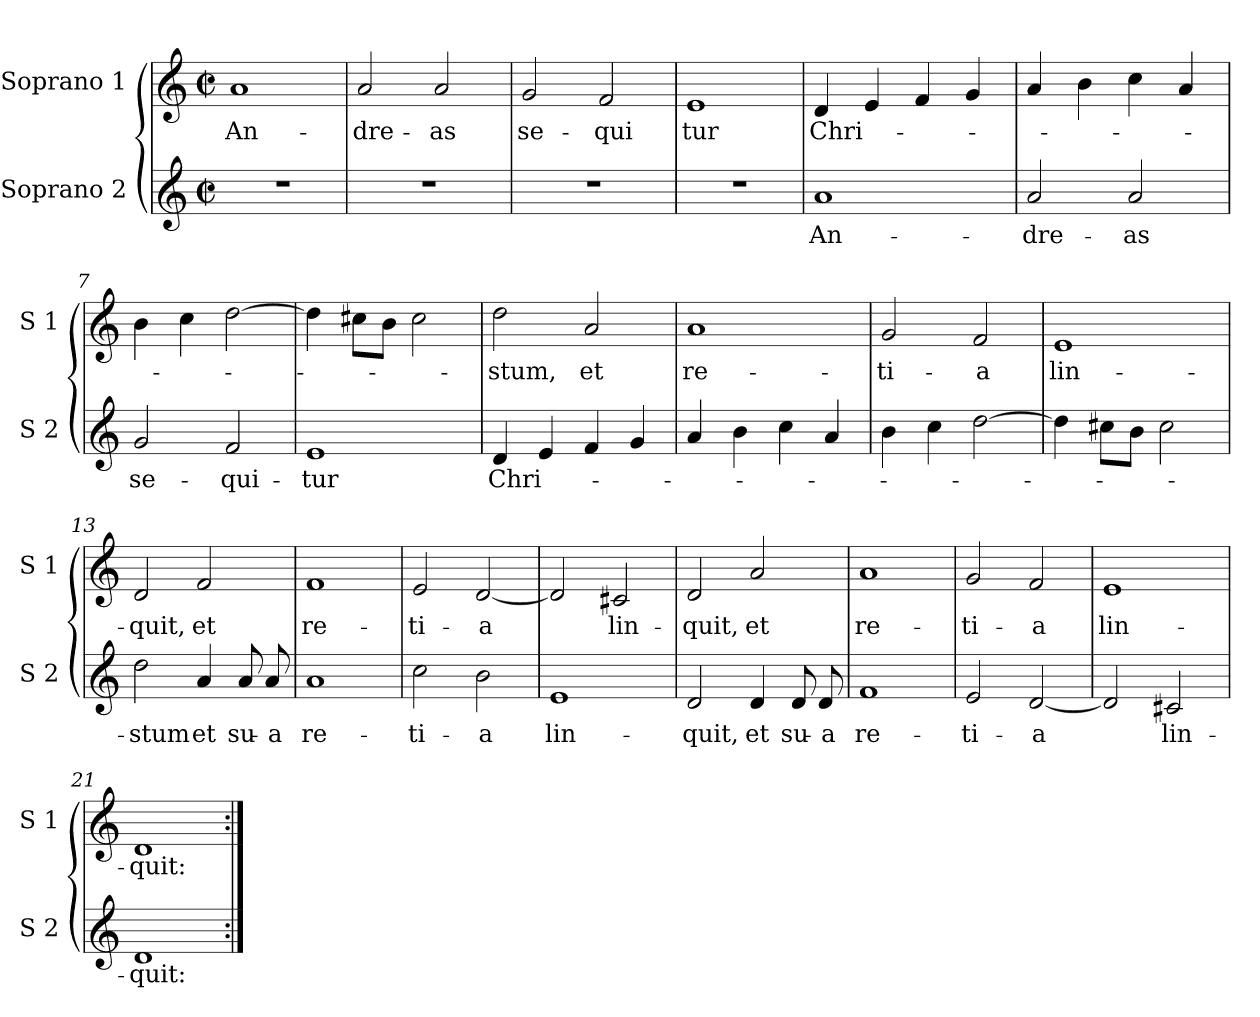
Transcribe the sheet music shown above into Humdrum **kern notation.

**kern	**text	**kern	**text
*part2	*part2	*part1	*part1
*staff2	*staff2	*staff1	*staff1
*I"Soprano 2	*	*I"Soprano 1	*
*I'S 2	*	*I'S 1	*
*clefG2	*	*clefG2	*
*k[]	*	*k[]	*
*C:	*	*C:	*
*M2/2	*	*M2/2	*
*met(c|)	*	*met(c|)	*
=1	=1	=1	=1
!	!	!	!LO:LY:b
1r	.	1a	An-
=2	=2	=2	=2
!	!	!	!LO:LY:b
1r	.	2a/	-dre-
!	!	!	!LO:LY:b
.	.	2a/	-as
=3	=3	=3	=3
!	!	!	!LO:LY:b
1r	.	2g/	se-
!	!	!	!LO:LY:b
.	.	2f/	-qui
=4	=4	=4	=4
!	!	!	!LO:LY:b
1r	.	1e	tur
=5	=5	=5	=5
!	!LO:LY:b	!	!LO:LY:b
1a	An-	4d/	Chri-
.	.	4e/	.
.	.	4f/	.
.	.	4g/	.
!!LO:LB:g=z
=6	=6	=6	=6
!	!LO:LY:b	!	!
2a/	-dre-	4a/	.
.	.	4b\	.
!	!LO:LY:b	!	!
2a/	-as	4cc\	.
.	.	4a/	.
=7	=7	=7	=7
!	!LO:LY:b	!	!
2g/	se-	4b\	.
.	.	4cc\	.
!	!LO:LY:b	!	!
2f/	-qui-	[2dd\	.
=8	=8	=8	=8
!	!LO:LY:b	!	!
1e	-tur	4dd\]	.
.	.	8cc#X\L	.
.	.	8b\J	.
.	.	2cc#\	.
=9	=9	=9	=9
!	!LO:LY:b	!	!LO:LY:b
4d/	Chri-	2dd\	-stum,
4e/	.	.	.
!	!	!	!LO:LY:b
4f/	.	2a/	et
4g/	.	.	.
=10	=10	=10	=10
!	!	!	!LO:LY:b
4a/	.	1a	re-
4b\	.	.	.
4cc\	.	.	.
4a/	.	.	.
!!LO:LB:g=z
=11	=11	=11	=11
!	!	!	!LO:LY:b
4b\	.	2g/	-ti-
4cc\	.	.	.
!	!	!	!LO:LY:b
[2dd\	.	2f/	-a
=12	=12	=12	=12
!	!	!	!LO:LY:b
4dd\]	.	1e	lin-
8cc#X\L	.	.	.
8b\J	.	.	.
2cc#\	.	.	.
=13	=13	=13	=13
!	!LO:LY:b	!	!LO:LY:b
2dd\	-stum	2d/	-quit,
!	!LO:LY:b	!	!LO:LY:b
4a/	et	2f/	et
!	!LO:LY:b	!	!
8a/	su-	.	.
!	!LO:LY:b	!	!
8a/	-a	.	.
=14	=14	=14	=14
!	!LO:LY:b	!	!LO:LY:b
1a	re-	1f	re-
=15	=15	=15	=15
!	!LO:LY:b	!	!LO:LY:b
2cc\	-ti-	2e/	-ti-
!	!LO:LY:b	!	!LO:LY:b
2b\	-a	[2d/	-a
!!LO:LB:g=z
=16	=16	=16	=16
!	!LO:LY:b	!	!
1e	lin-	2d/]	.
!	!	!	!LO:LY:b
.	.	2c#X/	lin-
=17	=17	=17	=17
!	!LO:LY:b	!	!LO:LY:b
2d/	-quit,	2d/	-quit,
!	!LO:LY:b	!	!LO:LY:b
4d/	et	2a/	et
!	!LO:LY:b	!	!
8d/	su-	.	.
!	!LO:LY:b	!	!
8d/	-a	.	.
=18	=18	=18	=18
!	!LO:LY:b	!	!LO:LY:b
1f	re-	1a	re-
=19	=19	=19	=19
!	!LO:LY:b	!	!LO:LY:b
2e/	-ti-	2g/	-ti-
!	!LO:LY:b	!	!LO:LY:b
[2d/	-a	2f/	-a
=20	=20	=20	=20
!	!	!	!LO:LY:b
2d/]	.	1e	lin-
!	!LO:LY:b	!	!
2c#X/	lin-	.	.
!!LO:LB:g=z
=21	=21	=21	=21
!	!LO:LY:b	!	!LO:LY:b
1d	-quit:	1d	-quit:
=:|!	=:|!	=:|!	=:|!
*-	*-	*-	*-
